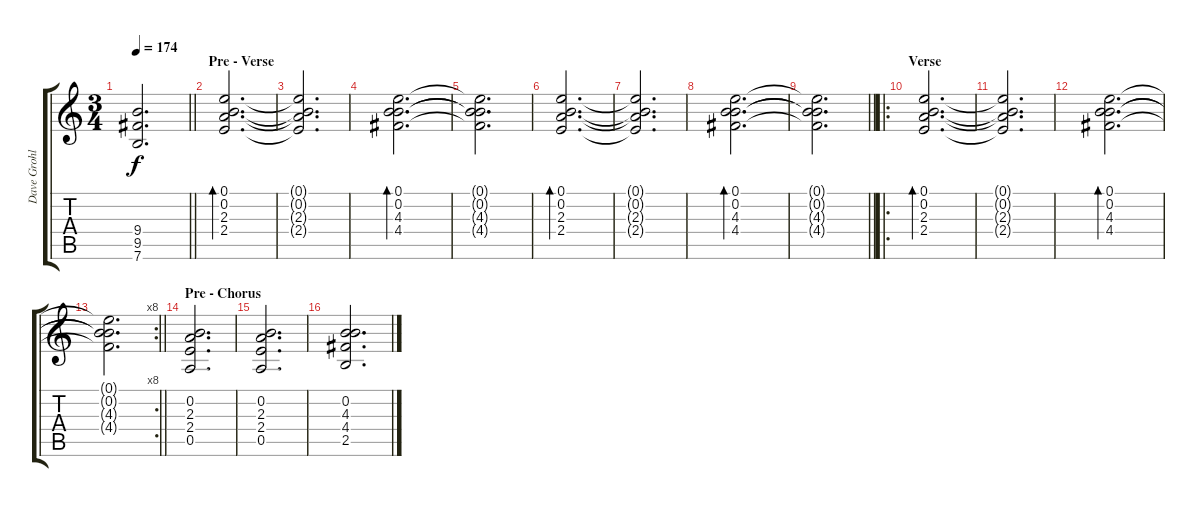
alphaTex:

\track ("Dave Grohl - Rhythm Guitar" "Dave Grohl") {instrument overdrivenguitar}
\staff {score tabs}
\tuning (E4 B3 G3 D3 A2 E2) {hide}
\ts (3 4)
\tempo 174
\clef g2
\barLineRight lightlight
\ks c
(9.4{t} 9.5{t} 7.6{t}).2{d dy f} |
\section ("" "Pre - Verse")
(0.1 0.2 2.3 2.4).2{d bd 120 instrument electricguitarclean} |
(0.1{t} 0.2{t} 2.3{t} 2.4{t}).2{d} |
(0.1 0.2 4.3 4.4).2{d bd 120} |
(0.1{t} 0.2{t} 4.3{t} 4.4{t}).2{d} |
(0.1 0.2 2.3 2.4).2{d bd 120} |
(0.1{t} 0.2{t} 2.3{t} 2.4{t}).2{d} |
(0.1 0.2 4.3 4.4).2{d bd 120} |
\barLineRight lightlight
(0.1{t} 0.2{t} 4.3{t} 4.4{t}).2{d} |
\ro
\section ("" "Verse")
(0.1 0.2 2.3 2.4).2{d bd 120} |
(0.1{t} 0.2{t} 2.3{t} 2.4{t}).2{d} |
(0.1 0.2 4.3 4.4).2{d bd 120} |
\rc 8
\barLineRight lightlight
(0.1{t} 0.2{t} 4.3{t} 4.4{t}).2{d} |
\section ("" "Pre - Chorus")
(0.2 2.3 2.4 0.5).2{d instrument overdrivenguitar} |
(0.2 2.3 2.4 0.5).2{d} |
(0.2 4.3 4.4 2.5).2{d}
